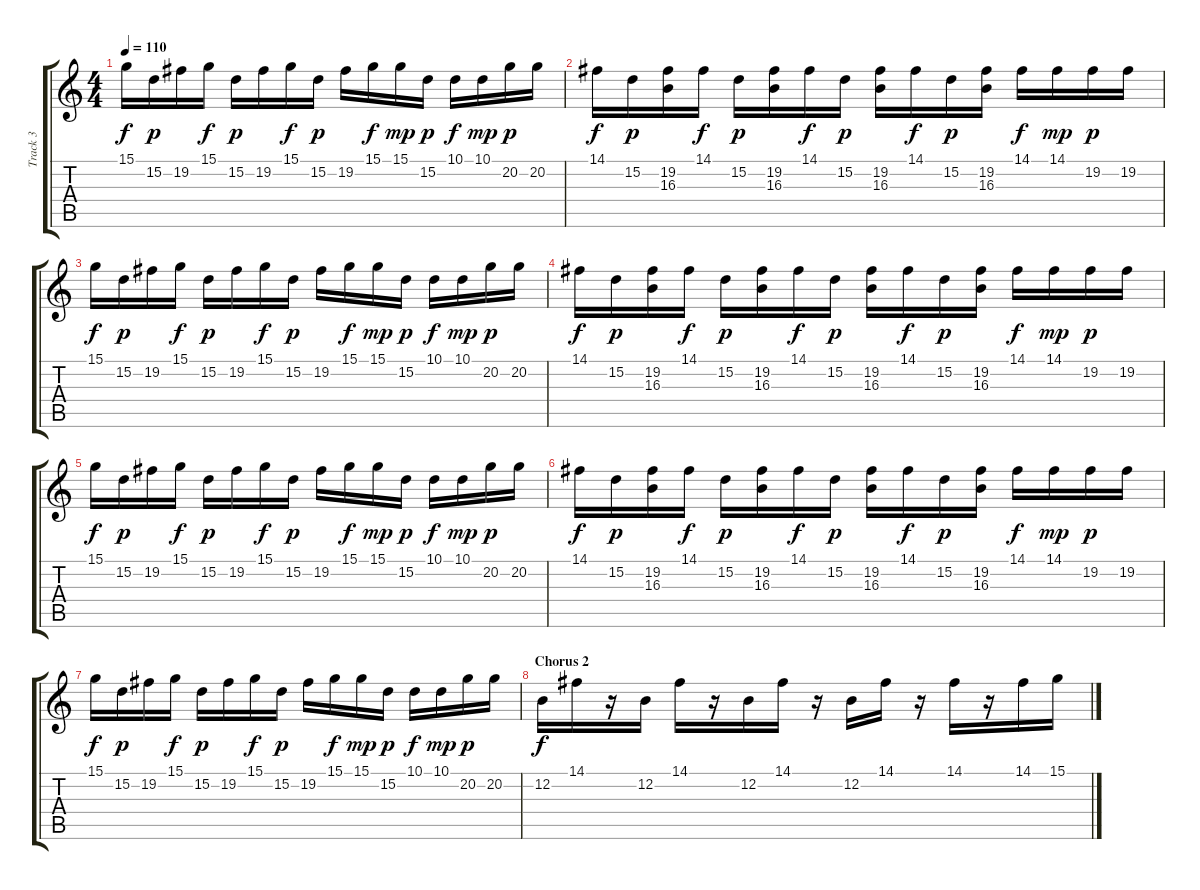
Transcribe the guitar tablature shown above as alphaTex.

\track ("Track 3" "Track 3") {instrument lead2sawtooth}
\staff {score tabs}
\tuning (E4 B3 G3 D3 A2 E2) {hide}
\ts (4 4)
\tempo 110
\clef g2
\ks c
15.1.16{dy f} 15.2.16{dy p} 19.2.16 15.1.16{dy f} 15.2.16{dy p} 19.2.16 15.1.16{dy f} 15.2.16{dy p} 19.2.16 15.1.16{dy f} 15.1.16{dy mp} 15.2.16{dy p} 10.1.16{dy f} 10.1.16{dy mp} 20.2.16{dy p} 20.2.16 |
14.1.16{dy f} 15.2.16{dy p} (19.2 16.3).16 14.1.16{dy f} 15.2.16{dy p} (19.2 16.3).16 14.1.16{dy f} 15.2.16{dy p} (19.2 16.3).16 14.1.16{dy f} 15.2.16{dy p} (19.2 16.3).16 14.1.16{dy f} 14.1.16{dy mp} 19.2.16{dy p} 19.2.16 |
15.1.16{dy f} 15.2.16{dy p} 19.2.16 15.1.16{dy f} 15.2.16{dy p} 19.2.16 15.1.16{dy f} 15.2.16{dy p} 19.2.16 15.1.16{dy f} 15.1.16{dy mp} 15.2.16{dy p} 10.1.16{dy f} 10.1.16{dy mp} 20.2.16{dy p} 20.2.16 |
14.1.16{dy f} 15.2.16{dy p} (19.2 16.3).16 14.1.16{dy f} 15.2.16{dy p} (19.2 16.3).16 14.1.16{dy f} 15.2.16{dy p} (19.2 16.3).16 14.1.16{dy f} 15.2.16{dy p} (19.2 16.3).16 14.1.16{dy f} 14.1.16{dy mp} 19.2.16{dy p} 19.2.16 |
15.1.16{dy f} 15.2.16{dy p} 19.2.16 15.1.16{dy f} 15.2.16{dy p} 19.2.16 15.1.16{dy f} 15.2.16{dy p} 19.2.16 15.1.16{dy f} 15.1.16{dy mp} 15.2.16{dy p} 10.1.16{dy f} 10.1.16{dy mp} 20.2.16{dy p} 20.2.16 |
14.1.16{dy f} 15.2.16{dy p} (19.2 16.3).16 14.1.16{dy f} 15.2.16{dy p} (19.2 16.3).16 14.1.16{dy f} 15.2.16{dy p} (19.2 16.3).16 14.1.16{dy f} 15.2.16{dy p} (19.2 16.3).16 14.1.16{dy f} 14.1.16{dy mp} 19.2.16{dy p} 19.2.16 |
15.1.16{dy f} 15.2.16{dy p} 19.2.16 15.1.16{dy f} 15.2.16{dy p} 19.2.16 15.1.16{dy f} 15.2.16{dy p} 19.2.16 15.1.16{dy f} 15.1.16{dy mp} 15.2.16{dy p} 10.1.16{dy f} 10.1.16{dy mp} 20.2.16{dy p} 20.2.16 |
\section ("" "Chorus 2")
12.2.16{dy f volume 13} 14.1.16 r.16 12.2.16 14.1.16 r.16 12.2.16 14.1.16 r.16 12.2.16 14.1.16 r.16 14.1.16 r.16 14.1.16 15.1.16
